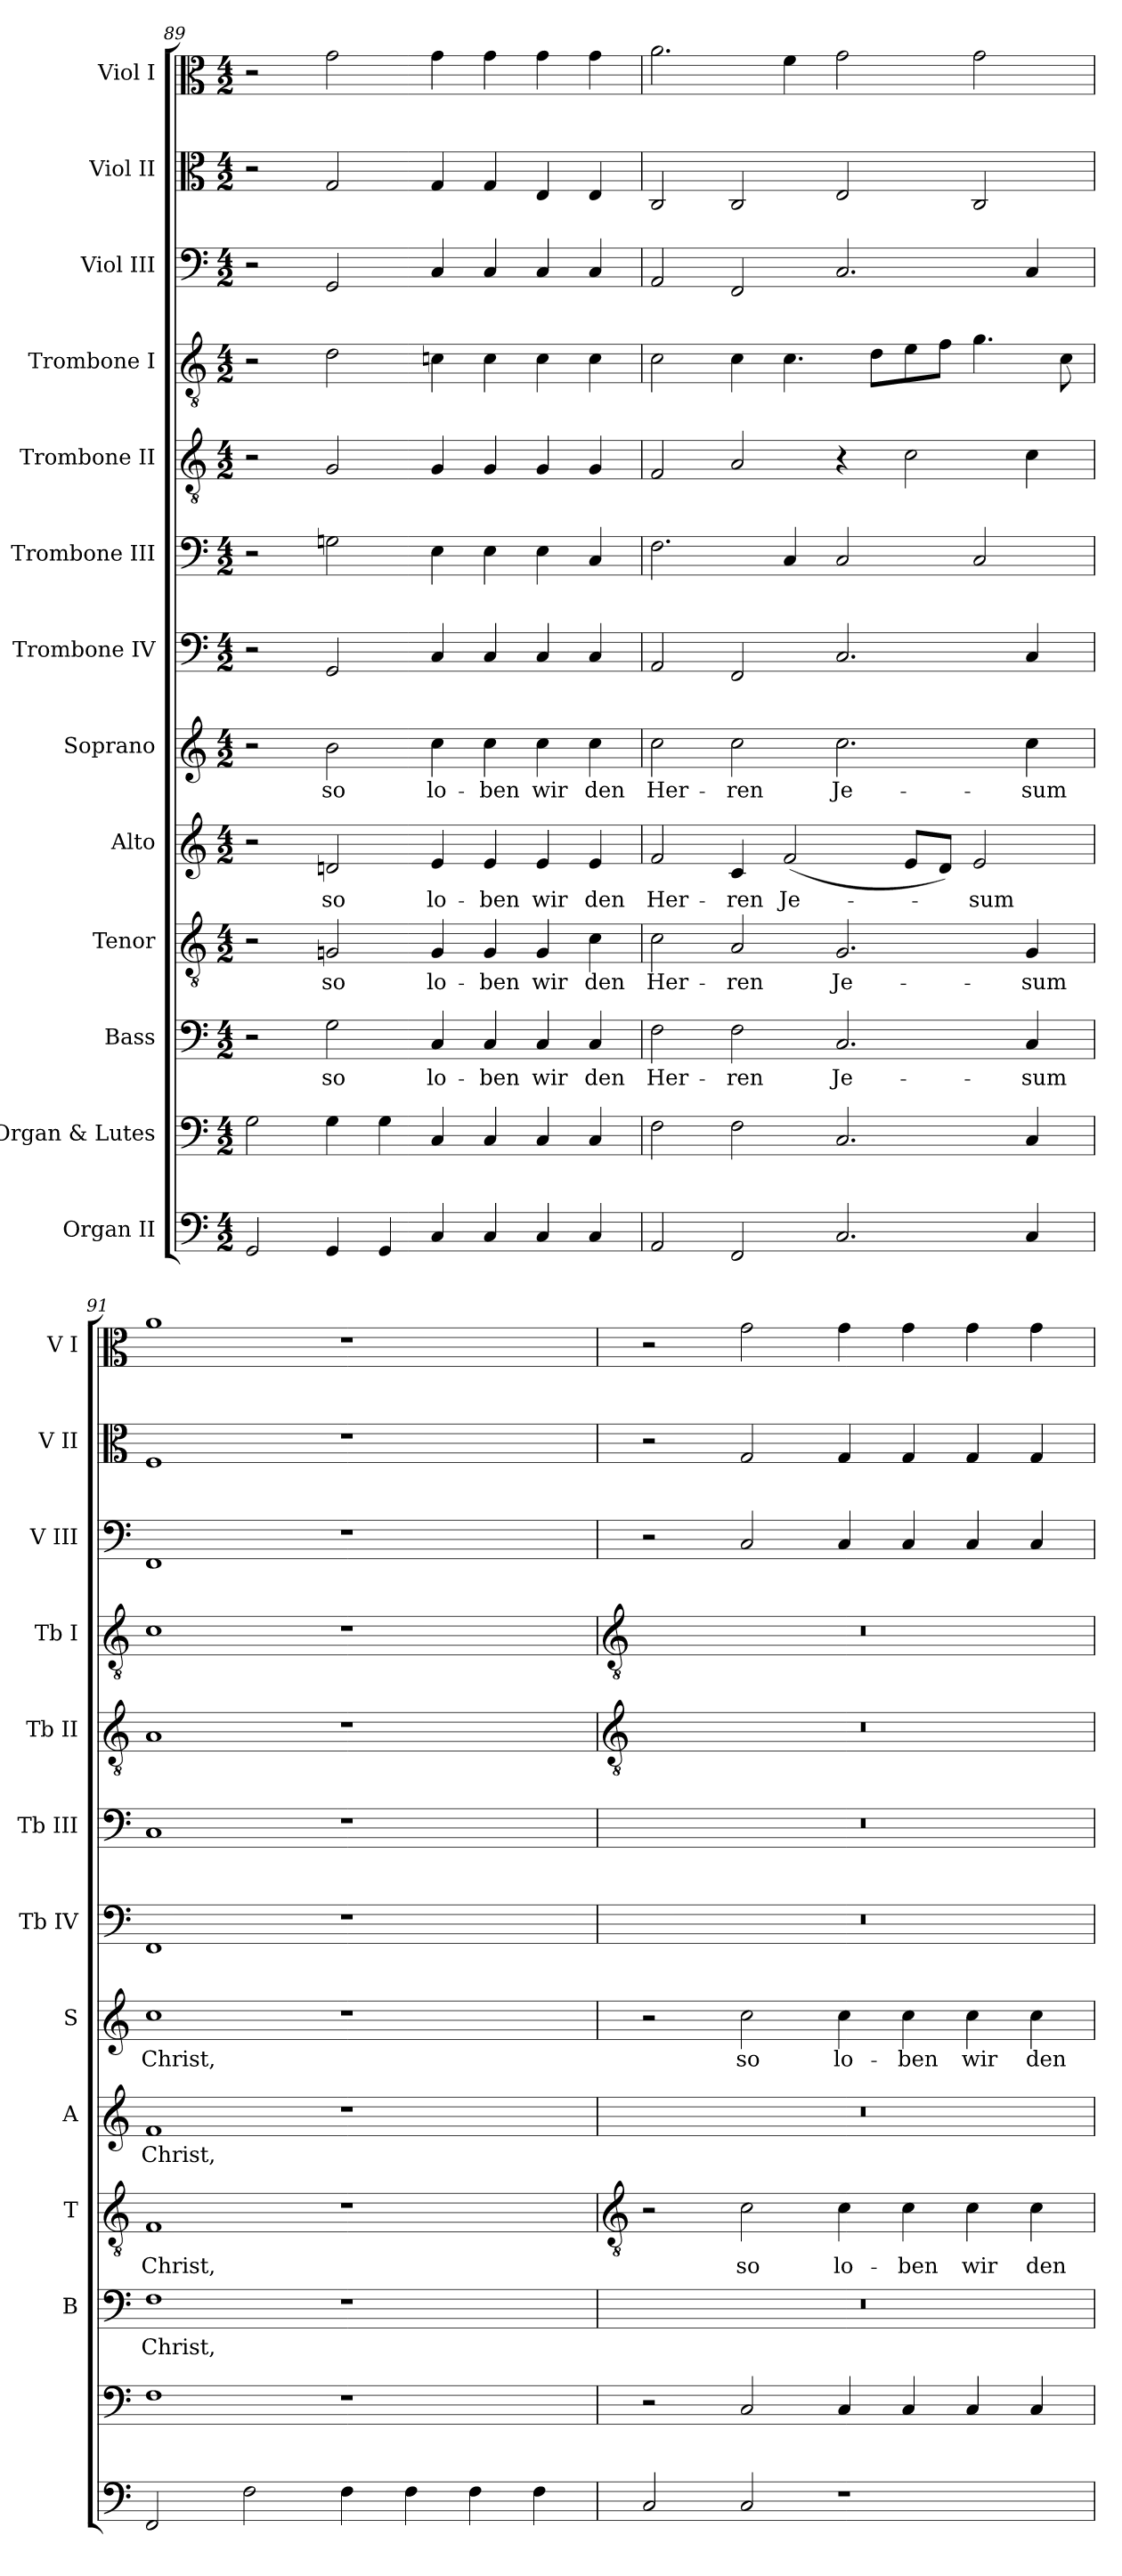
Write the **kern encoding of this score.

**kern	**kern	**kern	**text	**kern	**text	**kern	**text	**kern	**text	**kern	**kern	**kern	**kern	**kern	**kern	**kern
*part13	*part12	*part11	*part11	*part10	*part10	*part9	*part9	*part8	*part8	*part7	*part6	*part5	*part4	*part3	*part2	*part1
*staff13	*staff12	*staff11	*staff11	*staff10	*staff10	*staff9	*staff9	*staff8	*staff8	*staff7	*staff6	*staff5	*staff4	*staff3	*staff2	*staff1
*I"Organ II	*I"Organ & Lutes	*I"Bass	*	*I"Tenor	*	*I"Alto	*	*I"Soprano	*	*I"Trombone IV	*I"Trombone III	*I"Trombone II	*I"Trombone I	*I"Viol III	*I"Viol II	*I"Viol I
*	*	*I'B	*	*I'T	*	*I'A	*	*I'S	*	*I'Tb IV	*I'Tb III	*I'Tb II	*I'Tb I	*I'V III	*I'V II	*I'V I
*clefF4	*clefF4	*clefF4	*	*clefGv2	*	*clefG2	*	*clefG2	*	*clefF4	*clefF4	*clefGv2	*clefGv2	*clefF4	*clefC3	*clefC3
*k[]	*k[]	*k[]	*	*k[]	*	*k[]	*	*k[]	*	*k[]	*k[]	*k[]	*k[]	*k[]	*k[]	*k[]
*C:	*C:	*C:	*	*C:	*	*C:	*	*C:	*	*C:	*C:	*C:	*C:	*C:	*C:	*C:
*M4/2	*M4/2	*M4/2	*	*M4/2	*	*M4/2	*	*M4/2	*	*M4/2	*M4/2	*M4/2	*M4/2	*M4/2	*M4/2	*M4/2
=89	=89	=89	=89	=89	=89	=89	=89	=89	=89	=89	=89	=89	=89	=89	=89	=89
2GG	2G	2r	.	2r	.	2r	.	2r	.	2r	2r	2r	2r	2r	2r	2r
!	!	!	!LO:LY:b	!	!LO:LY:b	!	!LO:LY:b	!	!LO:LY:b	!	!	!	!	!	!	!
4GG	4G	2G	so	2Gn	so	2dn	so	2b	so	2GG	2Gn	2G	2d	2GG	2G	2g
4GG	4G	.	.	.	.	.	.	.	.	.	.	.	.	.	.	.
!	!	!	!LO:LY:b	!	!LO:LY:b	!	!LO:LY:b	!	!LO:LY:b	!	!	!	!	!	!	!
4C	4C	4C	lo-	4G	lo-	4e	lo-	4cc	lo-	4C	4E	4G	4cn	4C	4G	4g
!	!	!	!LO:LY:b	!	!LO:LY:b	!	!LO:LY:b	!	!LO:LY:b	!	!	!	!	!	!	!
4C	4C	4C	-ben	4G	-ben	4e	-ben	4cc	-ben	4C	4E	4G	4c	4C	4G	4g
!	!	!	!LO:LY:b	!	!LO:LY:b	!	!LO:LY:b	!	!LO:LY:b	!	!	!	!	!	!	!
4C	4C	4C	wir	4G	wir	4e	wir	4cc	wir	4C	4E	4G	4c	4C	4E	4g
!	!	!	!LO:LY:b	!	!LO:LY:b	!	!LO:LY:b	!	!LO:LY:b	!	!	!	!	!	!	!
4C	4C	4C	den	4c	den	4e	den	4cc	den	4C	4C	4G	4c	4C	4E	4g
=90	=90	=90	=90	=90	=90	=90	=90	=90	=90	=90	=90	=90	=90	=90	=90	=90
!	!	!	!LO:LY:b	!	!LO:LY:b	!	!LO:LY:b	!	!LO:LY:b	!	!	!	!	!	!	!
2AA	2F	2F	Her-	2c	Her-	2f	Her-	2cc	Her-	2AA	2.F	2F	2c	2AA	2C	2.a
!	!	!	!LO:LY:b	!	!LO:LY:b	!	!LO:LY:b	!	!LO:LY:b	!	!	!	!	!	!	!
2FF	2F	2F	-ren	2A	-ren	4c	-ren	2cc	-ren	2FF	.	2A	4c	2FF	2C	.
!	!	!	!	!	!	!	!LO:LY:b	!	!	!	!	!	!	!	!	!
.	.	.	.	.	.	(<2f	Je-	.	.	.	4C	.	4.c	.	.	4f
!	!	!	!LO:LY:b	!	!LO:LY:b	!	!	!	!LO:LY:b	!	!	!	!	!	!	!
2.C	2.C	2.C	Je-	2.G	Je-	.	.	2.cc	Je-	2.C	2C	4r	.	2.C	2E	2g
.	.	.	.	.	.	.	.	.	.	.	.	.	8dL	.	.	.
.	.	.	.	.	.	8eL	.	.	.	.	.	2c	8e	.	.	.
.	.	.	.	.	.	8dJ)	.	.	.	.	.	.	8fJ	.	.	.
!	!	!	!	!	!	!	!LO:LY:b	!	!	!	!	!	!	!	!	!
.	.	.	.	.	.	2e	sum	.	.	.	2C	.	4.g	.	2C	2g
!	!	!	!LO:LY:b	!	!LO:LY:b	!	!	!	!LO:LY:b	!	!	!	!	!	!	!
4C	4C	4C	-sum	4G	-sum	.	.	4cc	-sum	4C	.	4c	.	4C	.	.
.	.	.	.	.	.	.	.	.	.	.	.	.	8c	.	.	.
=91	=91	=91	=91	=91	=91	=91	=91	=91	=91	=91	=91	=91	=91	=91	=91	=91
!	!	!	!LO:LY:b	!	!LO:LY:b	!	!LO:LY:b	!	!LO:LY:b	!	!	!	!	!	!	!
2FF	1F	1F	Christ,	1F	Christ,	1f	Christ,	1cc	Christ,	1FF	1C	1A	1c	1FF	1F	1a
2F	.	.	.	.	.	.	.	.	.	.	.	.	.	.	.	.
4F	1r	1r	.	1r	.	1r	.	1r	.	1r	1r	1r	1r	1r	1r	1r
4F	.	.	.	.	.	.	.	.	.	.	.	.	.	.	.	.
4F	.	.	.	.	.	.	.	.	.	.	.	.	.	.	.	.
4F	.	.	.	.	.	.	.	.	.	.	.	.	.	.	.	.
!!LO:LB:g=z
=92	=92	=92	=92	=92	=92	=92	=92	=92	=92	=92	=92	=92	=92	=92	=92	=92
*	*	*	*	*clefGv2	*	*	*	*	*	*	*	*clefGv2	*clefGv2	*	*	*
2C	2r	0r	.	2r	.	0r	.	2r	.	0r	0r	0r	0r	2r	2r	2r
!	!	!	!	!	!LO:LY:b	!	!	!	!LO:LY:b	!	!	!	!	!	!	!
2C	2C	.	.	2c	so	.	.	2cc	so	.	.	.	.	2C	2G	2g
!	!	!	!	!	!LO:LY:b	!	!	!	!LO:LY:b	!	!	!	!	!	!	!
1r	4C	.	.	4c	lo-	.	.	4cc	lo-	.	.	.	.	4C	4G	4g
!	!	!	!	!	!LO:LY:b	!	!	!	!LO:LY:b	!	!	!	!	!	!	!
.	4C	.	.	4c	-ben	.	.	4cc	-ben	.	.	.	.	4C	4G	4g
!	!	!	!	!	!LO:LY:b	!	!	!	!LO:LY:b	!	!	!	!	!	!	!
.	4C	.	.	4c	wir	.	.	4cc	wir	.	.	.	.	4C	4G	4g
!	!	!	!	!	!LO:LY:b	!	!	!	!LO:LY:b	!	!	!	!	!	!	!
.	4C	.	.	4c	den	.	.	4cc	den	.	.	.	.	4C	4G	4g
=	=	=	=	=	=	=	=	=	=	=	=	=	=	=	=	=
*-	*-	*-	*-	*-	*-	*-	*-	*-	*-	*-	*-	*-	*-	*-	*-	*-
